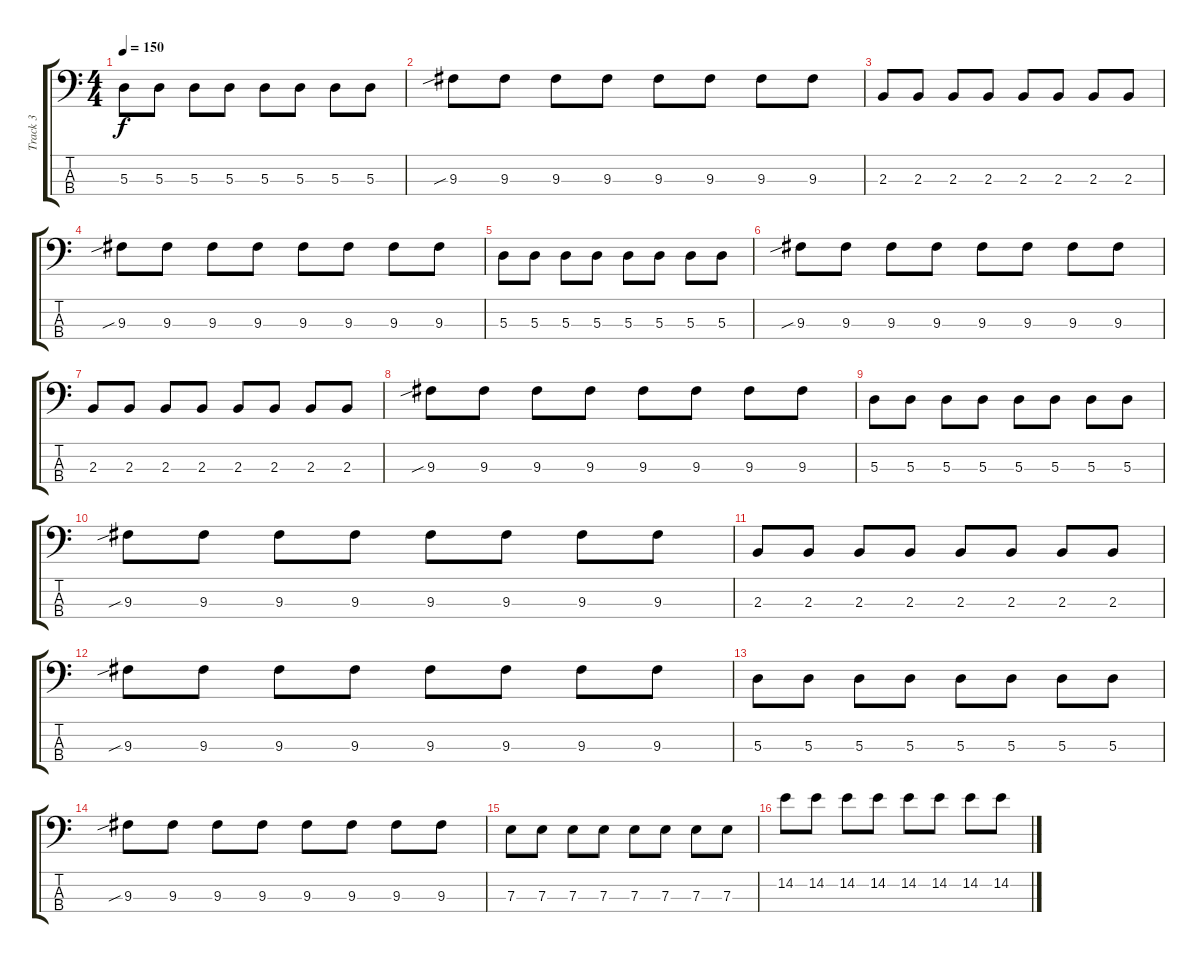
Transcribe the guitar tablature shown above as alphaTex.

\track ("Track 3" "Track 3") {instrument electricbassfinger}
\staff {score tabs}
\tuning (G2 D2 A1 E1) {hide}
\ts (4 4)
\tempo 150
\clef f4
\ks c
5.3.8{dy f} 5.3.8 5.3.8 5.3.8 5.3.8 5.3.8 5.3.8 5.3.8 |
9.3{sib}.8 9.3.8 9.3.8 9.3.8 9.3.8 9.3.8 9.3.8 9.3.8 |
2.3.8 2.3.8 2.3.8 2.3.8 2.3.8 2.3.8 2.3.8 2.3.8 |
9.3{sib}.8 9.3.8 9.3.8 9.3.8 9.3.8 9.3.8 9.3.8 9.3.8 |
5.3.8 5.3.8 5.3.8 5.3.8 5.3.8 5.3.8 5.3.8 5.3.8 |
9.3{sib}.8 9.3.8 9.3.8 9.3.8 9.3.8 9.3.8 9.3.8 9.3.8 |
2.3.8 2.3.8 2.3.8 2.3.8 2.3.8 2.3.8 2.3.8 2.3.8 |
9.3{sib}.8 9.3.8 9.3.8 9.3.8 9.3.8 9.3.8 9.3.8 9.3.8 |
5.3.8 5.3.8 5.3.8 5.3.8 5.3.8 5.3.8 5.3.8 5.3.8 |
9.3{sib}.8 9.3.8 9.3.8 9.3.8 9.3.8 9.3.8 9.3.8 9.3.8 |
2.3.8 2.3.8 2.3.8 2.3.8 2.3.8 2.3.8 2.3.8 2.3.8 |
9.3{sib}.8 9.3.8 9.3.8 9.3.8 9.3.8 9.3.8 9.3.8 9.3.8 |
5.3.8 5.3.8 5.3.8 5.3.8 5.3.8 5.3.8 5.3.8 5.3.8 |
9.3{sib}.8 9.3.8 9.3.8 9.3.8 9.3.8 9.3.8 9.3.8 9.3.8 |
7.3.8 7.3.8 7.3.8 7.3.8 7.3.8 7.3.8 7.3.8 7.3.8 |
14.2.8 14.2.8 14.2.8 14.2.8 14.2.8 14.2.8 14.2.8 14.2.8
